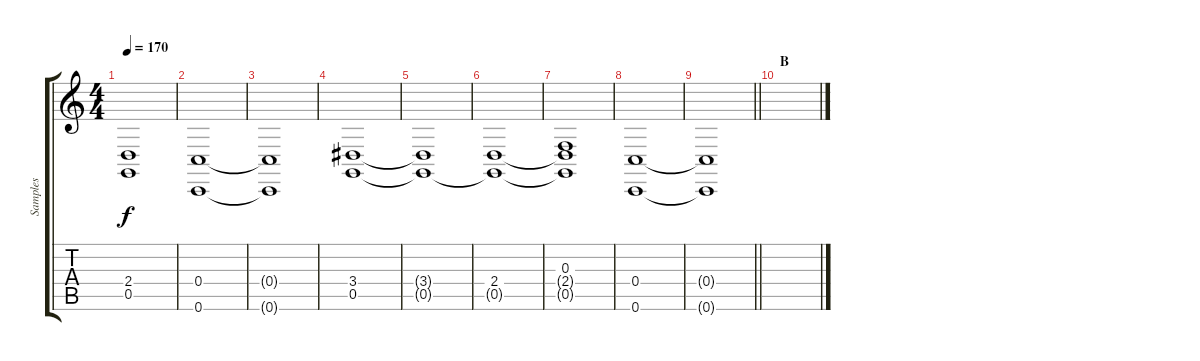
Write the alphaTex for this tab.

\track ("Samples" "Samples") {instrument bagpipe}
\staff {score tabs}
\tuning (D4 A3 F3 C3 G2 C2) {hide}
\ts (4 4)
\tempo 170
\clef g2
\ks c
(2.4{t} 0.5{t}).1{dy f} |
(0.4 0.6).1 |
(0.4{t} 0.6{t}).1 |
(3.4 0.5).1 |
(3.4{t} 0.5{t}).1 |
(2.4 0.5{t}).1 |
(0.3 2.4{t} 0.5{t}).1 |
(0.4 0.6).1 |
\barLineRight lightlight
(0.4{t} 0.6{t}).1 |
\section ("" "B")
